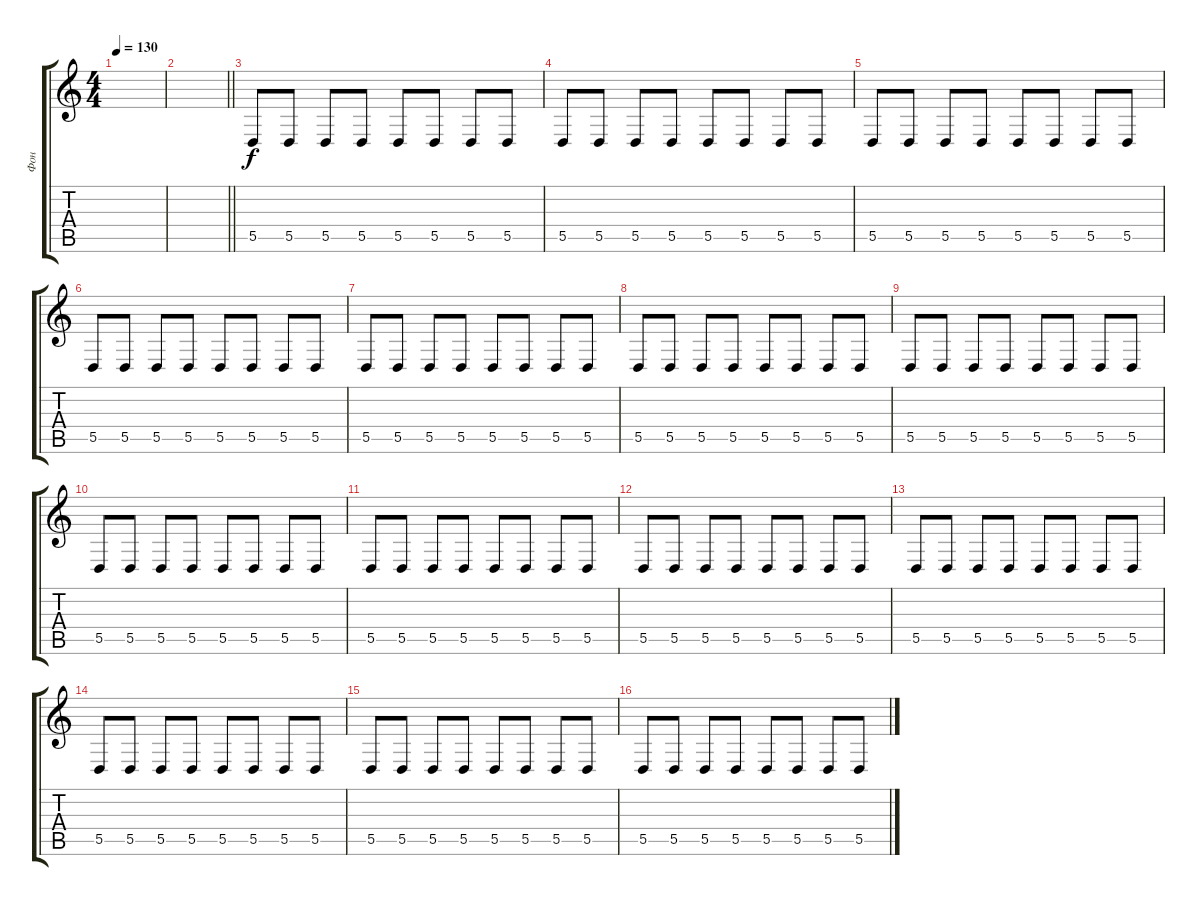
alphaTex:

\track ("Фон" "Фон") {instrument baritonesax}
\staff {score tabs}
\tuning (E4 B3 G3 D3 A2 E2) {hide}
\ts (4 4)
\tempo 130
\clef g2
\ks c
|
\barLineRight lightlight
|
5.5.8 5.5.8 5.5.8 5.5.8 5.5.8 5.5.8 5.5.8 5.5.8 |
5.5.8 5.5.8 5.5.8 5.5.8 5.5.8 5.5.8 5.5.8 5.5.8 |
5.5.8 5.5.8 5.5.8 5.5.8 5.5.8 5.5.8 5.5.8 5.5.8 |
5.5.8 5.5.8 5.5.8 5.5.8 5.5.8 5.5.8 5.5.8 5.5.8 |
5.5.8 5.5.8 5.5.8 5.5.8 5.5.8 5.5.8 5.5.8 5.5.8 |
5.5.8 5.5.8 5.5.8 5.5.8 5.5.8 5.5.8 5.5.8 5.5.8 |
5.5.8 5.5.8 5.5.8 5.5.8 5.5.8 5.5.8 5.5.8 5.5.8 |
5.5.8 5.5.8 5.5.8 5.5.8 5.5.8 5.5.8 5.5.8 5.5.8 |
5.5.8 5.5.8 5.5.8 5.5.8 5.5.8 5.5.8 5.5.8 5.5.8 |
5.5.8 5.5.8 5.5.8 5.5.8 5.5.8 5.5.8 5.5.8 5.5.8 |
5.5.8 5.5.8 5.5.8 5.5.8 5.5.8 5.5.8 5.5.8 5.5.8 |
5.5.8 5.5.8 5.5.8 5.5.8 5.5.8 5.5.8 5.5.8 5.5.8 |
5.5.8 5.5.8 5.5.8 5.5.8 5.5.8 5.5.8 5.5.8 5.5.8 |
5.5.8 5.5.8 5.5.8 5.5.8 5.5.8 5.5.8 5.5.8 5.5.8
